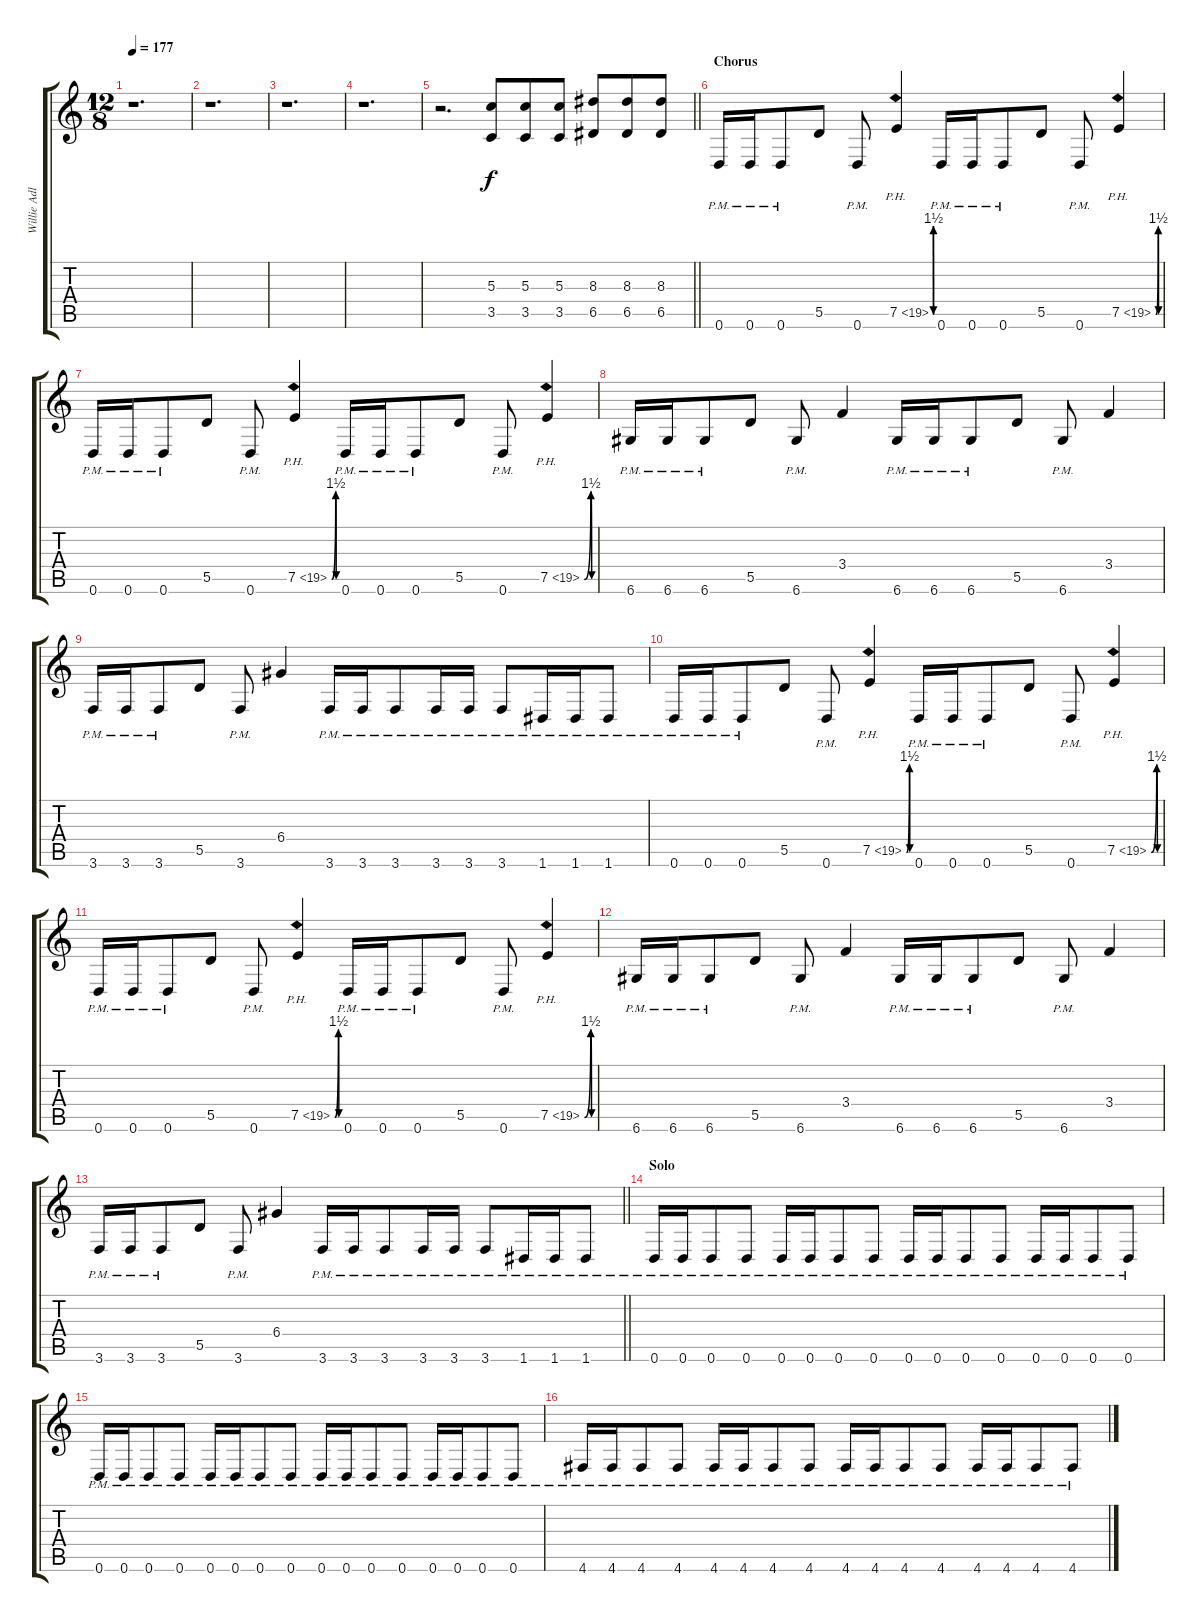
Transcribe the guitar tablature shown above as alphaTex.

\track ("Willie Adler" "Willie Adl") {instrument distortionguitar}
\staff {score tabs}
\tuning (E4 B3 G3 D3 A2 D2) {hide}
\ts (12 8)
\tempo 177
\clef g2
\ks c
r.1{d dy f} |
r.1{d} |
r.1{d} |
r.1{d} |
\barLineRight lightlight
r.2{d} (5.3 3.5).8 (5.3 3.5).8 (5.3 3.5).8 (8.3 6.5).8 (8.3 6.5).8 (8.3 6.5).8 |
\section ("" "Chorus")
0.6{pm}.16 0.6{pm}.16 0.6{pm}.8 5.5.8 0.6{pm}.8 7.5{be (custom 0 0 40 6 45 0 60 0) ph 12}.4 0.6{pm}.16 0.6{pm}.16 0.6{pm}.8 5.5.8 0.6{pm}.8 7.5{be (custom 0 0 40 6 45 0 60 0) ph 12}.4 |
0.6{pm}.16 0.6{pm}.16 0.6{pm}.8 5.5.8 0.6{pm}.8 7.5{be (custom 0 0 40 6 45 0 60 0) ph 12}.4 0.6{pm}.16 0.6{pm}.16 0.6{pm}.8 5.5.8 0.6{pm}.8 7.5{be (custom 0 0 40 6 45 0 60 0) ph 12}.4 |
6.6{pm}.16 6.6{pm}.16 6.6{pm}.8 5.5.8 6.6{pm}.8 3.4.4 6.6{pm}.16 6.6{pm}.16 6.6{pm}.8 5.5.8 6.6{pm}.8 3.4.4 |
3.6{pm}.16 3.6{pm}.16 3.6{pm}.8 5.5.8 3.6{pm}.8 6.4.4 3.6{pm}.16 3.6{pm}.16 3.6{pm}.8 3.6{pm}.16 3.6{pm}.16 3.6{pm}.8 1.6{pm}.16 1.6{pm}.16 1.6{pm}.8 |
0.6{pm}.16 0.6{pm}.16 0.6{pm}.8 5.5.8 0.6{pm}.8 7.5{be (custom 0 0 40 6 45 0 60 0) ph 12}.4 0.6{pm}.16 0.6{pm}.16 0.6{pm}.8 5.5.8 0.6{pm}.8 7.5{be (custom 0 0 40 6 45 0 60 0) ph 12}.4 |
0.6{pm}.16 0.6{pm}.16 0.6{pm}.8 5.5.8 0.6{pm}.8 7.5{be (custom 0 0 40 6 45 0 60 0) ph 12}.4 0.6{pm}.16 0.6{pm}.16 0.6{pm}.8 5.5.8 0.6{pm}.8 7.5{be (custom 0 0 40 6 45 0 60 0) ph 12}.4 |
6.6{pm}.16 6.6{pm}.16 6.6{pm}.8 5.5.8 6.6{pm}.8 3.4.4 6.6{pm}.16 6.6{pm}.16 6.6{pm}.8 5.5.8 6.6{pm}.8 3.4.4 |
\barLineRight lightlight
3.6{pm}.16 3.6{pm}.16 3.6{pm}.8 5.5.8 3.6{pm}.8 6.4.4 3.6{pm}.16 3.6{pm}.16 3.6{pm}.8 3.6{pm}.16 3.6{pm}.16 3.6{pm}.8 1.6{pm}.16 1.6{pm}.16 1.6{pm}.8 |
\section ("" "Solo")
0.6{pm}.16 0.6{pm}.16 0.6{pm}.8 0.6{pm}.8 0.6{pm}.16 0.6{pm}.16 0.6{pm}.8 0.6{pm}.8 0.6{pm}.16 0.6{pm}.16 0.6{pm}.8 0.6{pm}.8 0.6{pm}.16 0.6{pm}.16 0.6{pm}.8 0.6{pm}.8 |
0.6{pm}.16 0.6{pm}.16 0.6{pm}.8 0.6{pm}.8 0.6{pm}.16 0.6{pm}.16 0.6{pm}.8 0.6{pm}.8 0.6{pm}.16 0.6{pm}.16 0.6{pm}.8 0.6{pm}.8 0.6{pm}.16 0.6{pm}.16 0.6{pm}.8 0.6{pm}.8 |
4.6{pm}.16 4.6{pm}.16 4.6{pm}.8 4.6{pm}.8 4.6{pm}.16 4.6{pm}.16 4.6{pm}.8 4.6{pm}.8 4.6{pm}.16 4.6{pm}.16 4.6{pm}.8 4.6{pm}.8 4.6{pm}.16 4.6{pm}.16 4.6{pm}.8 4.6{pm}.8
